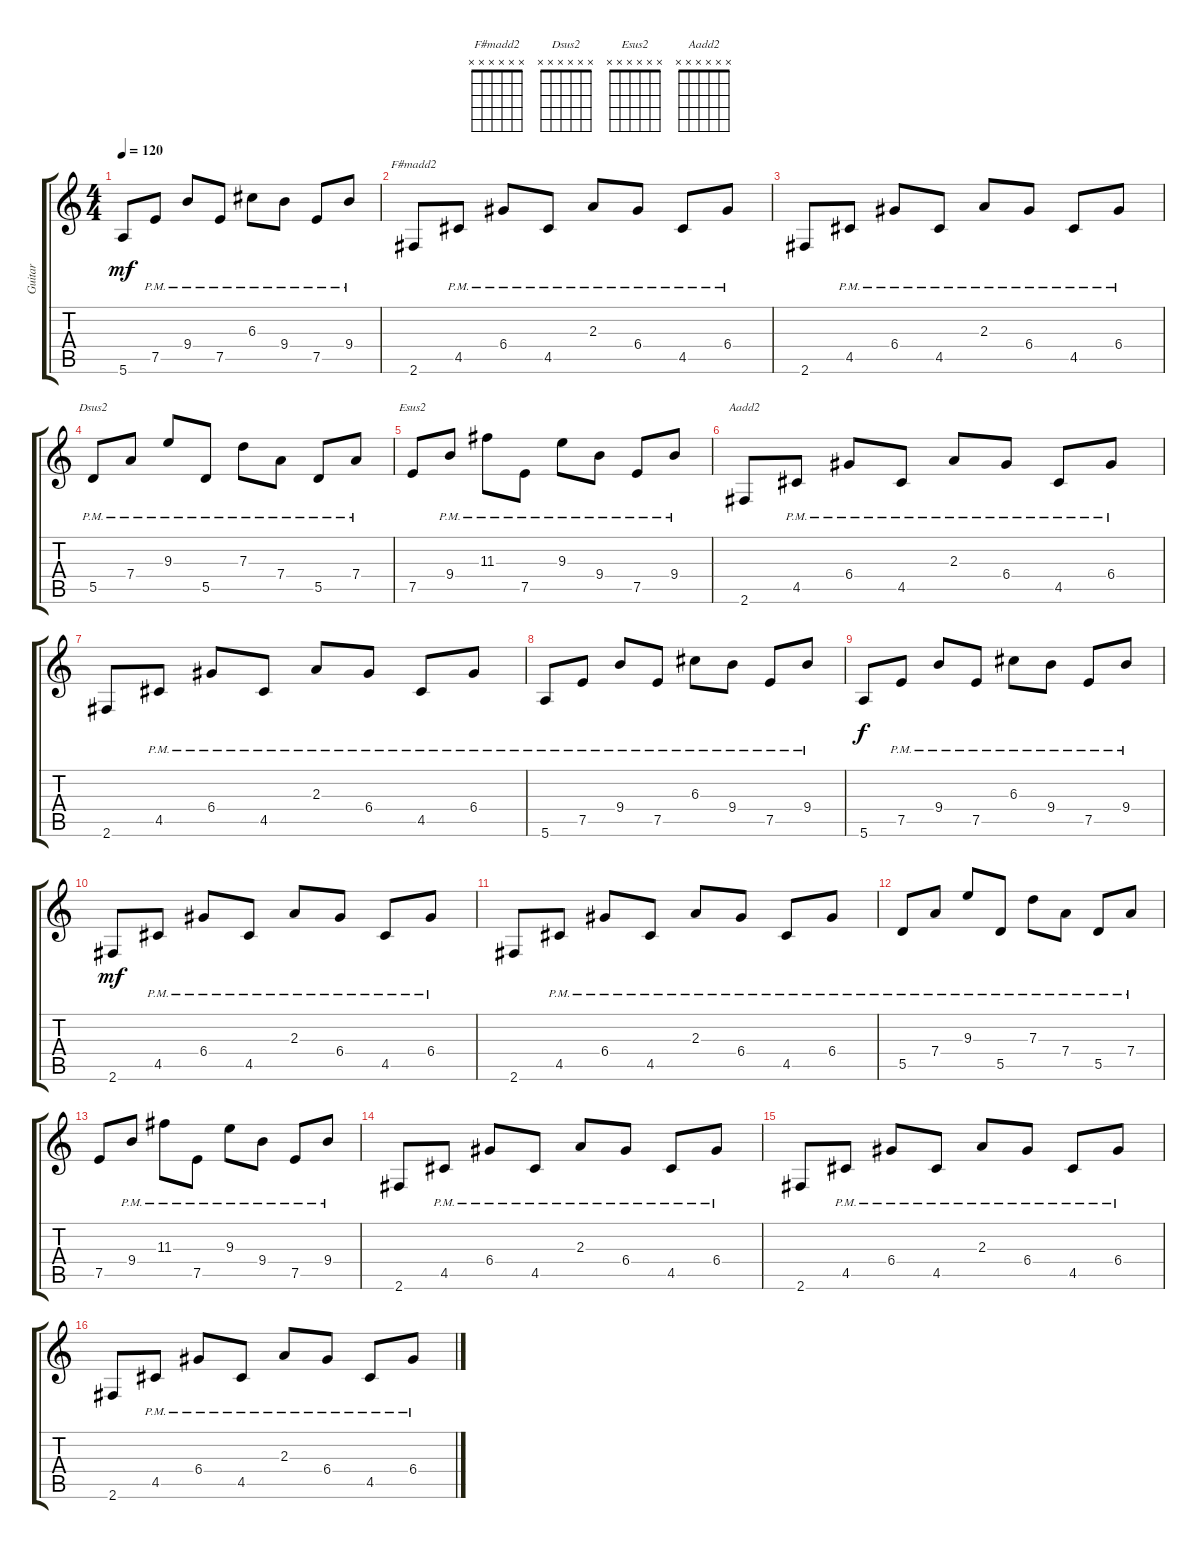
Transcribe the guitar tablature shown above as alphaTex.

\track ("Guitar" "Guitar") {instrument electricguitarmuted}
\staff {score tabs}
\tuning (E4 B3 G3 D3 A2 E2) {hide}
\chord ("F#madd2" x x x x x x)
\chord ("Dsus2" x x x x x x)
\chord ("Esus2" x x x x x x)
\chord ("Aadd2" x x x x x x)
\ts (4 4)
\tempo 120
\clef g2
\ks c
5.6.8{dy mf} 7.5{pm}.8{beam split} 9.4{pm}.8 7.5{pm}.8 6.3{pm}.8 9.4{pm}.8{beam split} 7.5{pm}.8 9.4{pm}.8 |
2.6.8{ch "F#madd2"} 4.5{pm}.8{beam split} 6.4{pm}.8 4.5{pm}.8 2.3{pm}.8 6.4{pm}.8{beam split} 4.5{pm}.8 6.4{pm}.8 |
2.6.8 4.5{pm}.8{beam split} 6.4{pm}.8 4.5{pm}.8 2.3{pm}.8 6.4{pm}.8{beam split} 4.5{pm}.8 6.4{pm}.8 |
5.5{pm}.8{ch "Dsus2"} 7.4{pm}.8 9.3{pm}.8 5.5{pm}.8 7.3{pm}.8 7.4{pm}.8 5.5{pm}.8 7.4{pm}.8 |
7.5.8{ch "Esus2"} 9.4{pm}.8 11.3{pm}.8 7.5{pm}.8 9.3{pm}.8 9.4{pm}.8 7.5{pm}.8 9.4{pm}.8 |
2.6.8{ch "Aadd2"} 4.5{pm}.8{beam split} 6.4{pm}.8 4.5{pm}.8 2.3{pm}.8 6.4{pm}.8{beam split} 4.5{pm}.8 6.4{pm}.8 |
2.6.8 4.5{pm}.8{beam split} 6.4{pm}.8 4.5{pm}.8 2.3{pm}.8 6.4{pm}.8{beam split} 4.5{pm}.8 6.4{pm}.8 |
5.6{pm}.8{volume 16} 7.5{pm}.8{beam split} 9.4{pm}.8 7.5{pm}.8 6.3{pm}.8 9.4{pm}.8{beam split} 7.5{pm}.8 9.4{pm}.8 |
5.6.8{dy f} 7.5{pm}.8 9.4{pm}.8 7.5{pm}.8 6.3{pm}.8 9.4{pm}.8 7.5{pm}.8 9.4{pm}.8 |
2.6.8{dy mf} 4.5{pm}.8{beam split} 6.4{pm}.8 4.5{pm}.8 2.3{pm}.8 6.4{pm}.8{beam split} 4.5{pm}.8 6.4{pm}.8 |
2.6.8 4.5{pm}.8{beam split} 6.4{pm}.8 4.5{pm}.8 2.3{pm}.8 6.4{pm}.8{beam split} 4.5{pm}.8 6.4{pm}.8 |
5.5{pm}.8 7.4{pm}.8 9.3{pm}.8 5.5{pm}.8 7.3{pm}.8 7.4{pm}.8 5.5{pm}.8 7.4{pm}.8 |
7.5.8 9.4{pm}.8 11.3{pm}.8 7.5{pm}.8 9.3{pm}.8 9.4{pm}.8 7.5{pm}.8 9.4{pm}.8 |
2.6.8 4.5{pm}.8{beam split} 6.4{pm}.8 4.5{pm}.8 2.3{pm}.8 6.4{pm}.8{beam split} 4.5{pm}.8 6.4{pm}.8 |
2.6.8 4.5{pm}.8{beam split} 6.4{pm}.8 4.5{pm}.8 2.3{pm}.8 6.4{pm}.8{beam split} 4.5{pm}.8 6.4{pm}.8 |
2.6.8 4.5{pm}.8{beam split} 6.4{pm}.8 4.5{pm}.8 2.3{pm}.8 6.4{pm}.8{beam split} 4.5{pm}.8 6.4{pm}.8
